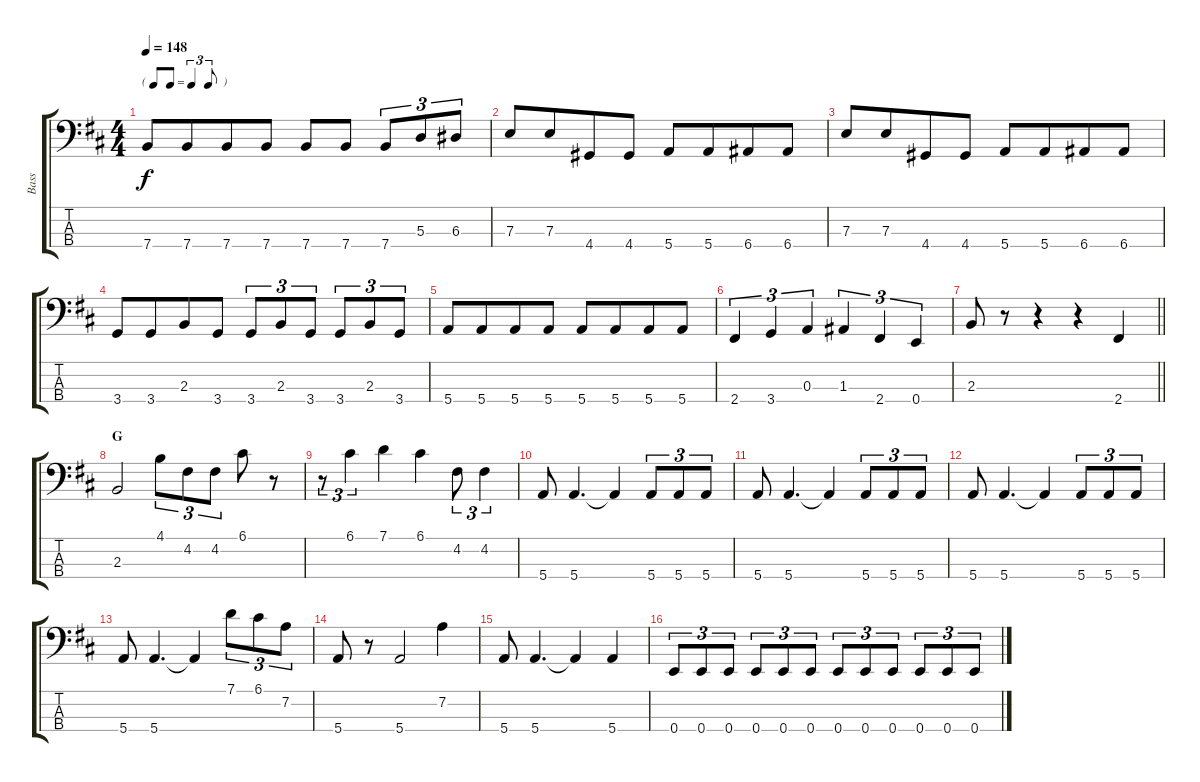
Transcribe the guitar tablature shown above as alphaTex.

\track ("Bass" "Bass") {instrument electricbassfinger}
\staff {score tabs}
\tuning (G2 D2 A1 E1) {hide}
\ts (4 4)
\tf triplet8th
\tempo 148
\clef f4
\ks bminor
7.4.8{dy f} 7.4.8{beam merge} 7.4.8 7.4.8 7.4.8 7.4.8 7.4.8{tu (3 2)} 5.3.8{tu (3 2)} 6.3.8{tu (3 2)} |
7.3.8 7.3.8{beam merge} 4.4.8 4.4.8 5.4.8 5.4.8{beam merge} 6.4.8 6.4.8 |
7.3.8 7.3.8{beam merge} 4.4.8 4.4.8 5.4.8 5.4.8{beam merge} 6.4.8 6.4.8 |
3.4.8 3.4.8{beam merge} 2.3.8 3.4.8 3.4.8{tu (3 2)} 2.3.8{tu (3 2)} 3.4.8{tu (3 2)} 3.4.8{tu (3 2)} 2.3.8{tu (3 2)} 3.4.8{tu (3 2)} |
5.4.8 5.4.8{beam merge} 5.4.8 5.4.8 5.4.8 5.4.8{beam merge} 5.4.8 5.4.8 |
2.4.4{tu (3 2)} 3.4.4{tu (3 2)} 0.3.4{tu (3 2)} 1.3.4{tu (3 2)} 2.4.4{tu (3 2)} 0.4.4{tu (3 2)} |
\barLineRight lightlight
2.3.8 r.8 r.4 r.4 2.4.4 |
\section ("" "G")
2.3.2 4.1.8{tu (3 2)} 4.2.8{tu (3 2)} 4.2.8{tu (3 2)} 6.1.8 r.8 |
r.8{tu (3 2)} 6.1.4{tu (3 2)} 7.1.4 6.1.4 4.2.8{tu (3 2)} 4.2.4{tu (3 2)} |
5.4.8 5.4.4{d} 5.4{t}.4 5.4.8{tu (3 2)} 5.4.8{tu (3 2)} 5.4.8{tu (3 2)} |
5.4.8 5.4.4{d} 5.4{t}.4 5.4.8{tu (3 2)} 5.4.8{tu (3 2)} 5.4.8{tu (3 2)} |
5.4.8 5.4.4{d} 5.4{t}.4 5.4.8{tu (3 2)} 5.4.8{tu (3 2)} 5.4.8{tu (3 2)} |
5.4.8 5.4.4{d} 5.4{t}.4 7.1.8{tu (3 2)} 6.1.8{tu (3 2)} 7.2.8{tu (3 2)} |
5.4.8 r.8 5.4.2 7.2.4 |
5.4.8 5.4.4{d} 5.4{t}.4 5.4.4 |
0.4.8{tu (3 2)} 0.4.8{tu (3 2)} 0.4.8{tu (3 2)} 0.4.8{tu (3 2)} 0.4.8{tu (3 2)} 0.4.8{tu (3 2)} 0.4.8{tu (3 2)} 0.4.8{tu (3 2)} 0.4.8{tu (3 2)} 0.4.8{tu (3 2)} 0.4.8{tu (3 2)} 0.4.8{tu (3 2)}
